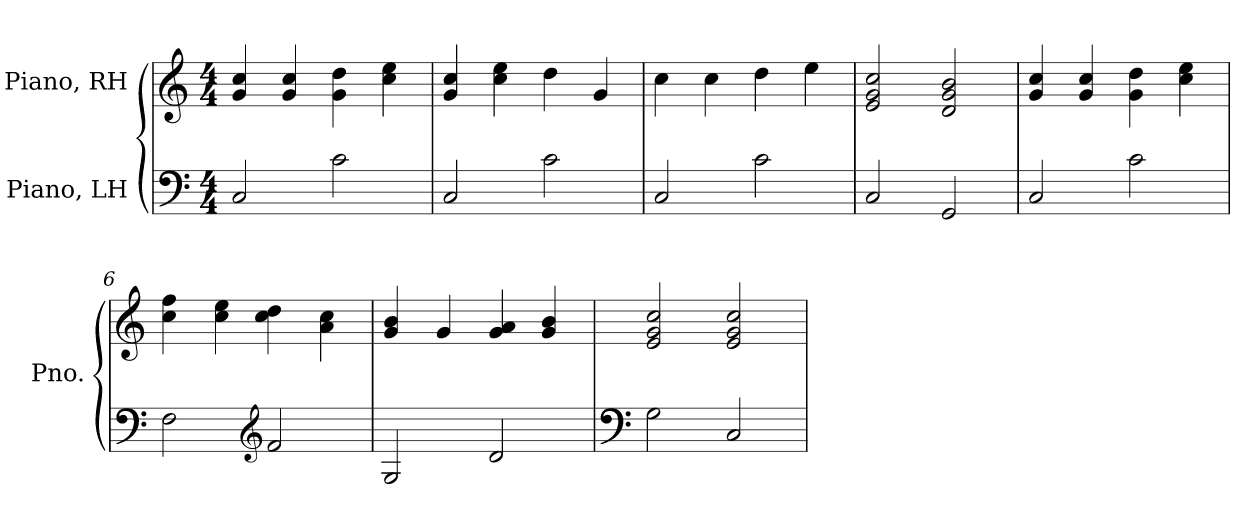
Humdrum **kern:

**kern	**kern
*part2	*part1
*staff2	*staff1
*I"Piano, LH	*I"Piano, RH
*I'Pno.	*I'Pno.
*clefF4	*clefG2
*k[]	*k[]
*M4/4	*M4/4
*MM140	*MM140
=1	=1
2C/	4g/ 4cc/
.	4g/ 4cc/
2c\	4g\ 4dd\
.	4cc\ 4ee\
=2	=2
2C/	4g/ 4cc/
.	4cc\ 4ee\
2c\	4dd\
.	4g/
=3	=3
2C/	4cc\
.	4cc\
2c\	4dd\
.	4ee\
=4	=4
2C/	2e/ 2g/ 2cc/
2GG/	2d/ 2g/ 2b/
=5	=5
2C/	4g/ 4cc/
.	4g/ 4cc/
2c\	4g\ 4dd\
.	4cc\ 4ee\
=6	=6
2F\	4cc\ 4ff\
.	4cc\ 4ee\
*clefG2	*
2f/	4cc\ 4dd\
.	4a\ 4cc\
=7	=7
2G/	4g/ 4b/
.	4g/
2d/	4g/ 4a/
.	4g/ 4b/
=8	=8
*clefF4	*
2G\	2e/ 2g/ 2cc/
2C/	2e/ 2g/ 2cc/
=	=
*-	*-
